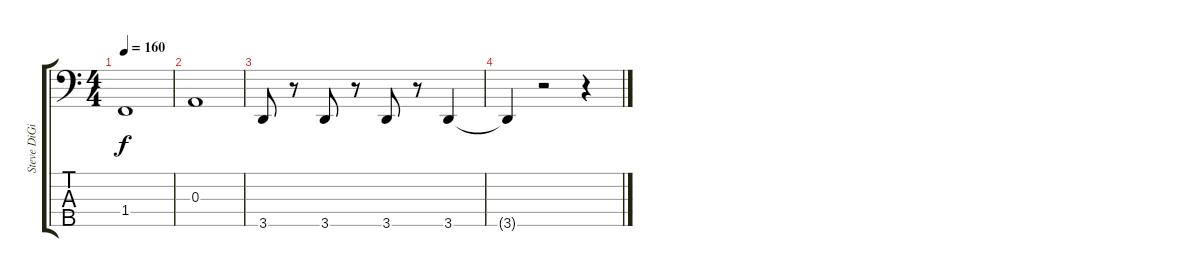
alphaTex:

\track ("Steve DiGiorgio" "Steve DiGi") {instrument electricbassfinger}
\staff {score tabs}
\tuning (G2 D2 A1 E1 B0) {hide}
\ts (4 4)
\tempo 160
\clef f4
\ks c
1.4.1{dy f} |
0.3.1 |
3.5.8 r.8 3.5.8 r.8 3.5.8 r.8 3.5.4 |
3.5{t}.4 r.2 r.4
